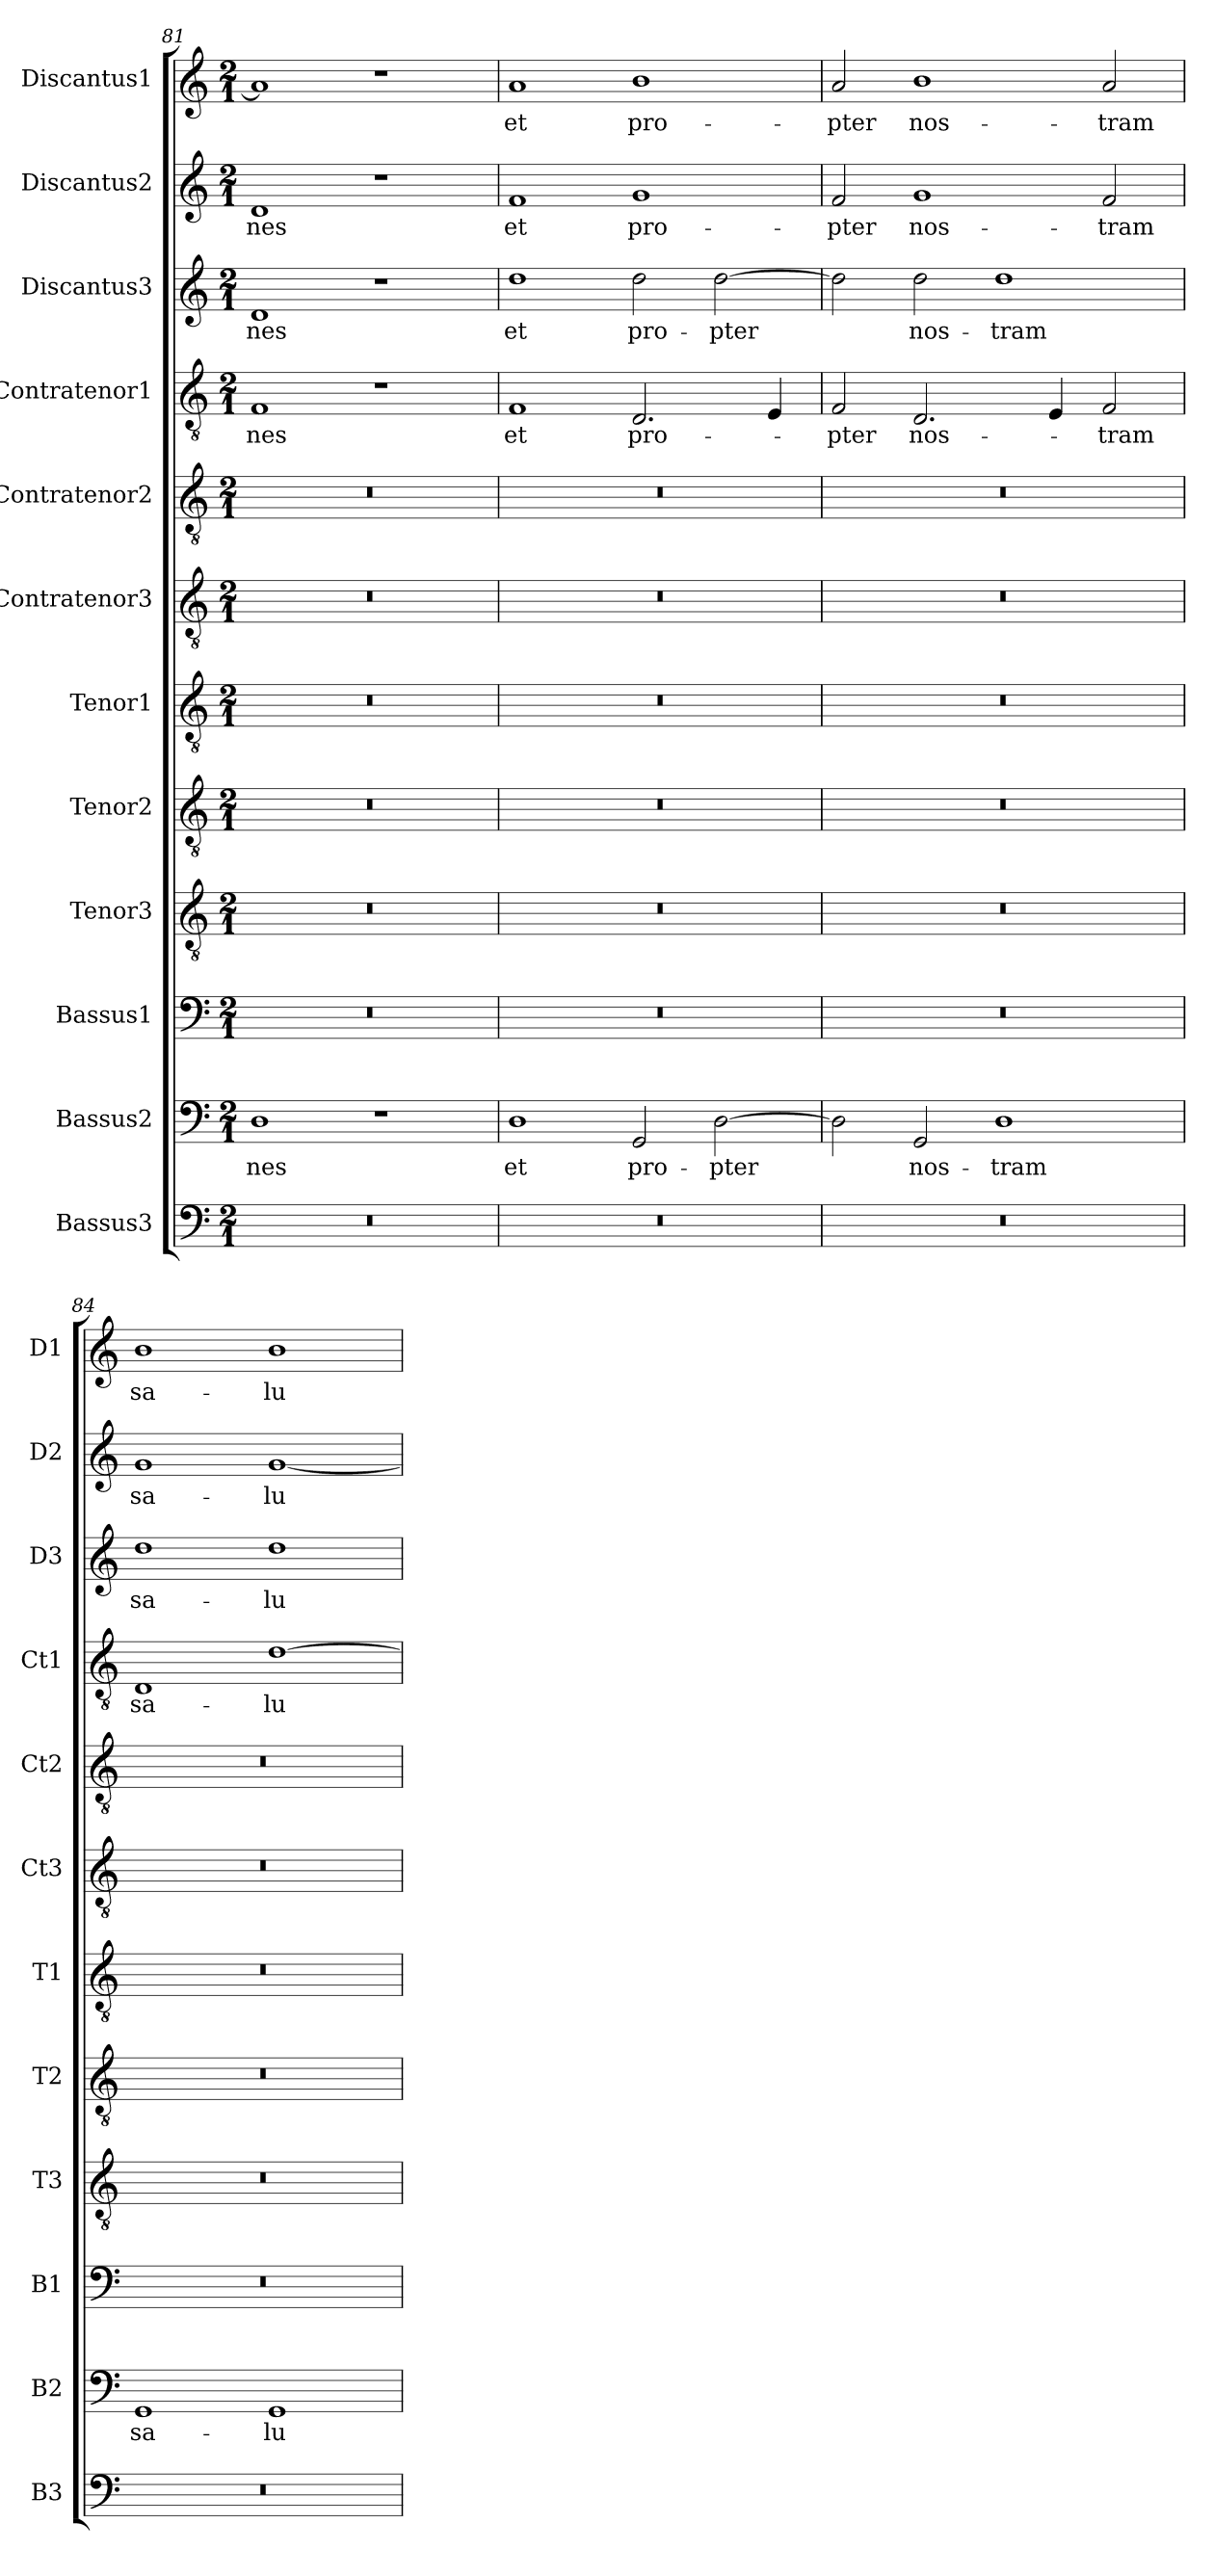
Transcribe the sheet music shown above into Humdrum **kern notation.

**kern	**kern	**text	**kern	**kern	**kern	**kern	**kern	**kern	**kern	**text	**kern	**text	**kern	**text	**kern	**text
*part12	*part11	*part11	*part10	*part9	*part8	*part7	*part6	*part5	*part4	*part4	*part3	*part3	*part2	*part2	*part1	*part1
*staff12	*staff11	*staff11	*staff10	*staff9	*staff8	*staff7	*staff6	*staff5	*staff4	*staff4	*staff3	*staff3	*staff2	*staff2	*staff1	*staff1
*I"Bassus3	*I"Bassus2	*	*I"Bassus1	*I"Tenor3	*I"Tenor2	*I"Tenor1	*I"Contratenor3	*I"Contratenor2	*I"Contratenor1	*	*I"Discantus3	*	*I"Discantus2	*	*I"Discantus1	*
*I'B3	*I'B2	*	*I'B1	*I'T3	*I'T2	*I'T1	*I'Ct3	*I'Ct2	*I'Ct1	*	*I'D3	*	*I'D2	*	*I'D1	*
*clefF4	*clefF4	*	*clefF4	*clefGv2	*clefGv2	*clefGv2	*clefGv2	*clefGv2	*clefGv2	*	*clefG2	*	*clefG2	*	*clefG2	*
*k[]	*k[]	*	*k[]	*k[]	*k[]	*k[]	*k[]	*k[]	*k[]	*	*k[]	*	*k[]	*	*k[]	*
*M2/1	*M2/1	*	*M2/1	*M2/1	*M2/1	*M2/1	*M2/1	*M2/1	*M2/1	*	*M2/1	*	*M2/1	*	*M2/1	*
=81	=81	=81	=81	=81	=81	=81	=81	=81	=81	=81	=81	=81	=81	=81	=81	=81
0r	1D\	-nes	0r	0r	0r	0r	0r	0r	1F/	-nes	1d/	-nes	1d/	-nes	1a/]	.
.	1r	.	.	.	.	.	.	.	1r	.	1r	.	1r	.	1r	.
=82	=82	=82	=82	=82	=82	=82	=82	=82	=82	=82	=82	=82	=82	=82	=82	=82
0r	1D\	et	0r	0r	0r	0r	0r	0r	1F/	et	1dd\	et	1f/	et	1a/	et
.	2GG/	pro-	.	.	.	.	.	.	2.D/	pro-	2dd\	pro-	1g/	pro-	1b\	pro-
.	[2D\	-pter	.	.	.	.	.	.	.	.	[2dd\	-pter	.	.	.	.
.	.	.	.	.	.	.	.	.	4E/	.	.	.	.	.	.	.
=83	=83	=83	=83	=83	=83	=83	=83	=83	=83	=83	=83	=83	=83	=83	=83	=83
0r	2D\]	.	0r	0r	0r	0r	0r	0r	2F/	-pter	2dd\]	.	2f/	-pter	2a/	-pter
.	2GG/	nos-	.	.	.	.	.	.	2.D/	nos-	2dd\	nos-	1g/	nos-	1b\	nos-
.	1D\	-tram	.	.	.	.	.	.	.	.	1dd\	-tram	.	.	.	.
.	.	.	.	.	.	.	.	.	4E/	.	.	.	.	.	.	.
.	.	.	.	.	.	.	.	.	2F/	-tram	.	.	2f/	-tram	2a/	-tram
=84	=84	=84	=84	=84	=84	=84	=84	=84	=84	=84	=84	=84	=84	=84	=84	=84
0r	1GG/	sa-	0r	0r	0r	0r	0r	0r	1D/	sa-	1dd\	sa-	1g/	sa-	1b\	sa-
.	1GG/	-lu-	.	.	.	.	.	.	[1d\	-lu-	1dd\	-lu-	[1g/	-lu-	1b\	-lu-
=	=	=	=	=	=	=	=	=	=	=	=	=	=	=	=	=
*-	*-	*-	*-	*-	*-	*-	*-	*-	*-	*-	*-	*-	*-	*-	*-	*-
